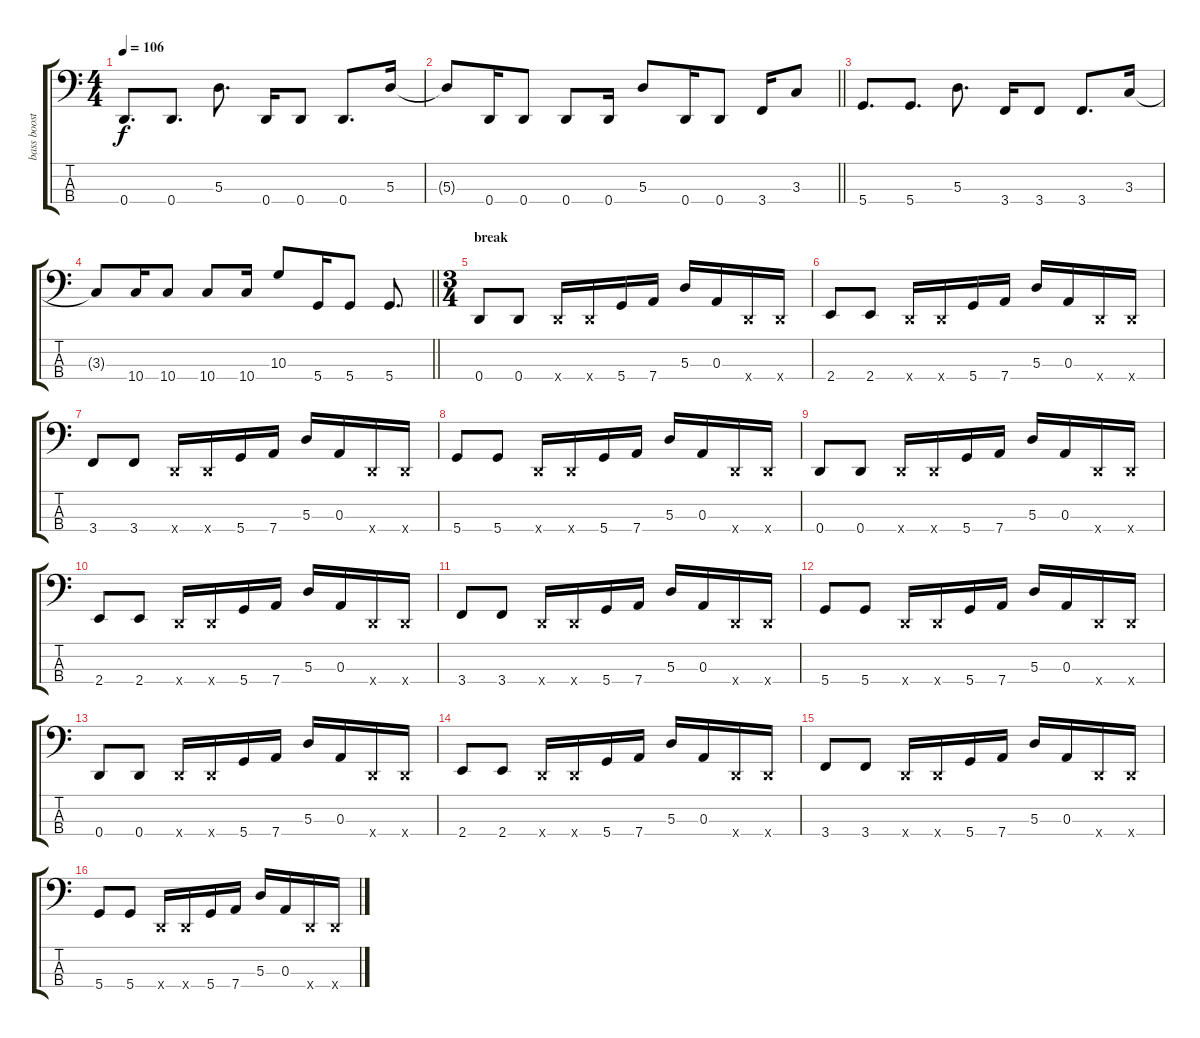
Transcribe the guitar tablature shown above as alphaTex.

\track ("bass boost" "bass boost") {instrument slapbass2}
\staff {score tabs}
\tuning (G2 D2 A1 D1) {hide}
\ts (4 4)
\tempo 106
\clef f4
\ks c
0.4.8{d dy f} 0.4.8{d} 5.3.8{d} 0.4.16 0.4.8 0.4.8{d} 5.3.16 |
\barLineRight lightlight
5.3{t}.8 0.4.16 0.4.8 0.4.8 0.4.16 5.3.8 0.4.16 0.4.8 3.4.16 3.3.8 |
5.4.8{d} 5.4.8{d} 5.3.8{d} 3.4.16 3.4.8 3.4.8{d} 3.3.16 |
\barLineRight lightlight
3.3{t}.8 10.4.16 10.4.8 10.4.8 10.4.16 10.3.8 5.4.16 5.4.8 5.4.8{d} |
\ts (3 4)
\section ("" "break")
0.4.8 0.4.8 0.4{x}.16 0.4{x}.16 5.4.16 7.4.16 5.3.16 0.3.16 0.4{x}.16 0.4{x}.16 |
2.4.8 2.4.8 0.4{x}.16 0.4{x}.16 5.4.16 7.4.16 5.3.16 0.3.16 0.4{x}.16 0.4{x}.16 |
3.4.8 3.4.8 0.4{x}.16 0.4{x}.16 5.4.16 7.4.16 5.3.16 0.3.16 0.4{x}.16 0.4{x}.16 |
5.4.8 5.4.8 0.4{x}.16 0.4{x}.16 5.4.16 7.4.16 5.3.16 0.3.16 0.4{x}.16 0.4{x}.16 |
0.4.8 0.4.8 0.4{x}.16 0.4{x}.16 5.4.16 7.4.16 5.3.16 0.3.16 0.4{x}.16 0.4{x}.16 |
2.4.8 2.4.8 0.4{x}.16 0.4{x}.16 5.4.16 7.4.16 5.3.16 0.3.16 0.4{x}.16 0.4{x}.16 |
3.4.8 3.4.8 0.4{x}.16 0.4{x}.16 5.4.16 7.4.16 5.3.16 0.3.16 0.4{x}.16 0.4{x}.16 |
5.4.8 5.4.8 0.4{x}.16 0.4{x}.16 5.4.16 7.4.16 5.3.16 0.3.16 0.4{x}.16 0.4{x}.16 |
0.4.8 0.4.8 0.4{x}.16 0.4{x}.16 5.4.16 7.4.16 5.3.16 0.3.16 0.4{x}.16 0.4{x}.16 |
2.4.8 2.4.8 0.4{x}.16 0.4{x}.16 5.4.16 7.4.16 5.3.16 0.3.16 0.4{x}.16 0.4{x}.16 |
3.4.8 3.4.8 0.4{x}.16 0.4{x}.16 5.4.16 7.4.16 5.3.16 0.3.16 0.4{x}.16 0.4{x}.16 |
5.4.8 5.4.8 0.4{x}.16 0.4{x}.16 5.4.16 7.4.16 5.3.16 0.3.16 0.4{x}.16 0.4{x}.16
